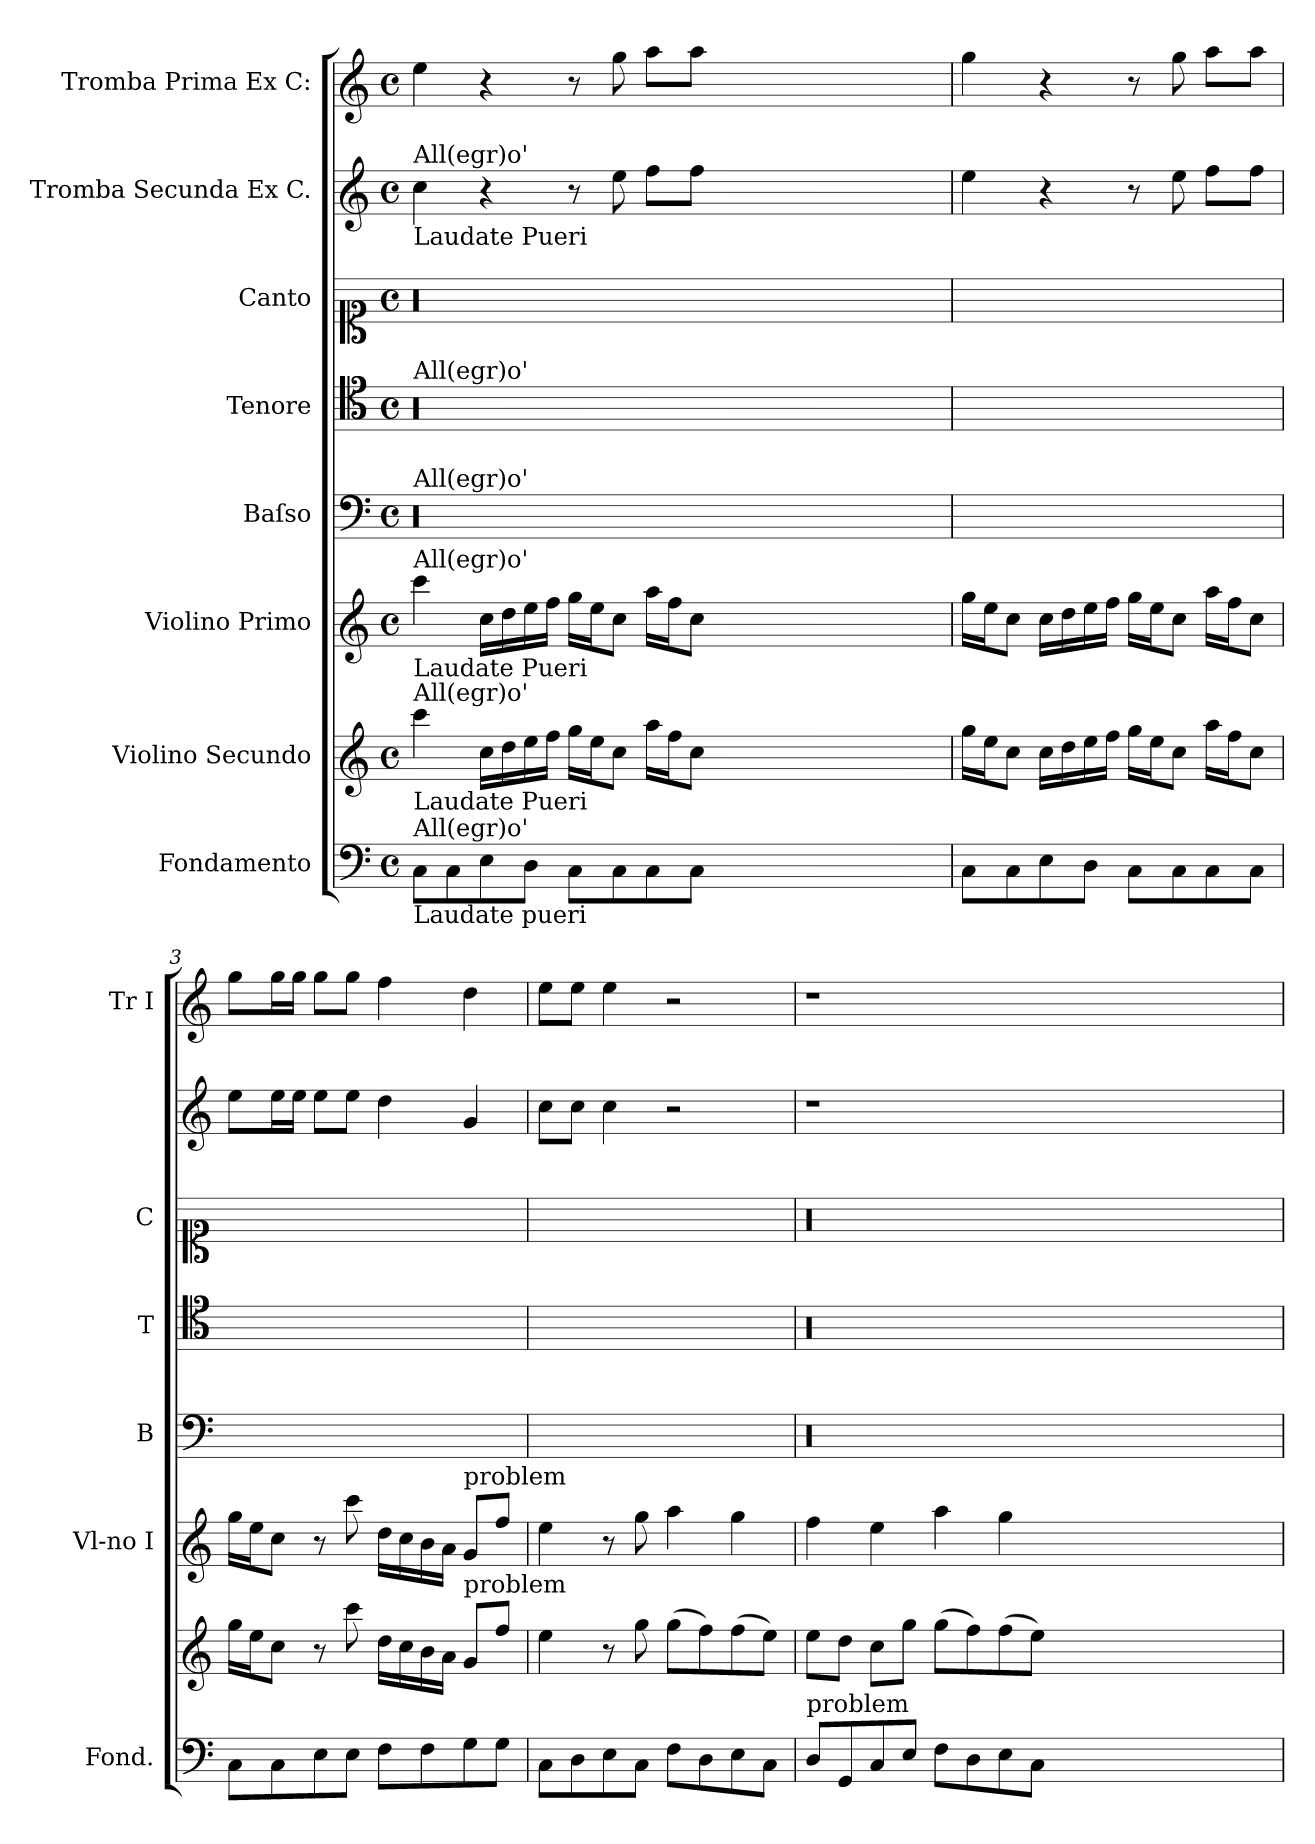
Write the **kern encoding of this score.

**kern	**kern	**kern	**kern	**kern	**kern	**kern	**kern
*part8	*part7	*part6	*part5	*part4	*part3	*part2	*part1
*staff8	*staff7	*staff6	*staff5	*staff4	*staff3	*staff2	*staff1
*I"Fondamento	*I"Violino Secundo	*I"Violino Primo	*I"Baſso	*I"Tenore	*I"Canto	*I"Tromba Secunda Ex C.	*I"Tromba Prima Ex C:
*I'Fond.	*	*I'Vl-no I	*I'B	*I'T	*I'C	*	*I'Tr I
*clefF4	*clefG2	*clefG2	*clefF4	*clefC4	*clefC1	*clefG2	*clefG2
*k[]	*k[]	*k[]	*k[]	*k[]	*k[]	*k[]	*k[]
*C:	*C:	*C:	*C:	*C:	*C:	*C:	*C:
*M4/4	*M4/4	*M4/4	*M4/4	*M4/4	*M4/4	*M4/4	*M4/4
*met(c)	*met(c)	*met(c)	*met(c)	*met(c)	*met(c)	*met(c)	*met(c)
=1	=1	=1	=1	=1	=1	=1	=1
!	!	!	!	!	!	!LO:TX:b:t=Laudate Pueri	!
!	!	!	!	!	!	!LO:TX:a:t=All(egr)o'	!
!	!	!	!	!LO:TX:a:t=All(egr)o'	!	!	!
!	!	!	!LO:TX:a:t=All(egr)o'	!	!	!	!
!	!	!LO:TX:b:t=Laudate Pueri	!	!	!	!	!
!	!	!LO:TX:a:t=All(egr)o'	!	!	!	!	!
!	!LO:TX:b:t=Laudate Pueri	!	!	!	!	!	!
!	!LO:TX:a:t=All(egr)o'	!	!	!	!	!	!
!LO:TX:b:t=Laudate pueri	!	!	!	!	!	!	!
!LO:TX:a:t=All(egr)o'	!	!	!	!	!	!	!
8C\L	4ccc\	4ccc\	00r	00r	00r	4cc\	4ee\
8C\	.	.	.	.	.	.	.
8E\	16cc\LL	16cc\LL	.	.	.	4r	4r
.	16dd\	16dd\	.	.	.	.	.
8D\J	16ee\	16ee\	.	.	.	.	.
.	16ff\JJ	16ff\JJ	.	.	.	.	.
8C\L	16gg\LL	16gg\LL	.	.	.	8r	8r
.	16ee\J	16ee\J	.	.	.	.	.
8C\	8cc\J	8cc\J	.	.	.	8ee\	8gg\
8C\	16aa\LL	16aa\LL	.	.	.	8ff\L	8aa\L
.	16ff\J	16ff\J	.	.	.	.	.
8C\J	8cc\J	8cc\J	.	.	.	8ff\J	8aa\J
0.ryy	0.ryy	0.ryy	.	.	.	0.ryy	0.ryy
=2	=2	=2	=2	=2	=2	=2	=2
8C\L	16gg\LL	16gg\LL	1ryy	1ryy	1ryy	4ee\	4gg\
.	16ee\J	16ee\J	.	.	.	.	.
8C\	8cc\J	8cc\J	.	.	.	.	.
8E\	16cc\LL	16cc\LL	.	.	.	4r	4r
.	16dd\	16dd\	.	.	.	.	.
8D\J	16ee\	16ee\	.	.	.	.	.
.	16ff\JJ	16ff\JJ	.	.	.	.	.
8C\L	16gg\LL	16gg\LL	.	.	.	8r	8r
.	16ee\J	16ee\J	.	.	.	.	.
8C\	8cc\J	8cc\J	.	.	.	8ee\	8gg\
8C\	16aa\LL	16aa\LL	.	.	.	8ff\L	8aa\L
.	16ff\J	16ff\J	.	.	.	.	.
8C\J	8cc\J	8cc\J	.	.	.	8ff\J	8aa\J
=3	=3	=3	=3	=3	=3	=3	=3
8C\L	16gg\LL	16gg\LL	1ryy	1ryy	1ryy	8ee\L	8gg\L
.	16ee\J	16ee\J	.	.	.	.	.
8C\	8cc\J	8cc\J	.	.	.	16ee\L	16gg\L
.	.	.	.	.	.	16ee\JJ	16gg\JJ
8E\	8r	8r	.	.	.	8ee\L	8gg\L
8E\J	8ccc\	8ccc\	.	.	.	8ee\J	8gg\J
8F\L	16dd\LL	16dd\LL	.	.	.	4dd\	4ff\
.	16cc\	16cc\	.	.	.	.	.
8F\	16b\	16b\	.	.	.	.	.
.	16a\JJ	16a\JJ	.	.	.	.	.
!	!	!LO:TX:a:t=problem	!	!	!	!	!
!	!LO:TX:a:t=problem	!	!	!	!	!	!
8G\	8g/L	8g/L	.	.	.	4g/	4dd\
8G\J	8ff\J	8ff\J	.	.	.	.	.
=4	=4	=4	=4	=4	=4	=4	=4
8C\L	4ee\	4ee\	1ryy	1ryy	1ryy	8cc\L	8ee\L
8D\	.	.	.	.	.	8cc\J	8ee\J
8E\	8r	8r	.	.	.	4cc\	4ee\
8C\J	8gg\	8gg\	.	.	.	.	.
8F\L	(8gg\L	4aa\	.	.	.	2r	2r
8D\	8ff\)	.	.	.	.	.	.
8E\	(8ff\	4gg\	.	.	.	.	.
8C\J	8ee\J)	.	.	.	.	.	.
=5	=5	=5	=5	=5	=5	=5	=5
!LO:TX:a:t=problem	!	!	!	!	!	!	!
8D\L	8ee\L	4ff\	00r	00r	00r	1r	1r
8GG/	8dd\J	.	.	.	.	.	.
8C/	8cc\L	4ee\	.	.	.	.	.
8E/J	8gg\J	.	.	.	.	.	.
8F\L	(8gg\L	4aa\	.	.	.	.	.
8D\	8ff\)	.	.	.	.	.	.
8E\	(8ff\	4gg\	.	.	.	.	.
8C\J	8ee\J)	.	.	.	.	.	.
0.ryy	0.ryy	0.ryy	.	.	.	0.ryy	0.ryy
=	=	=	=	=	=	=	=
*-	*-	*-	*-	*-	*-	*-	*-
